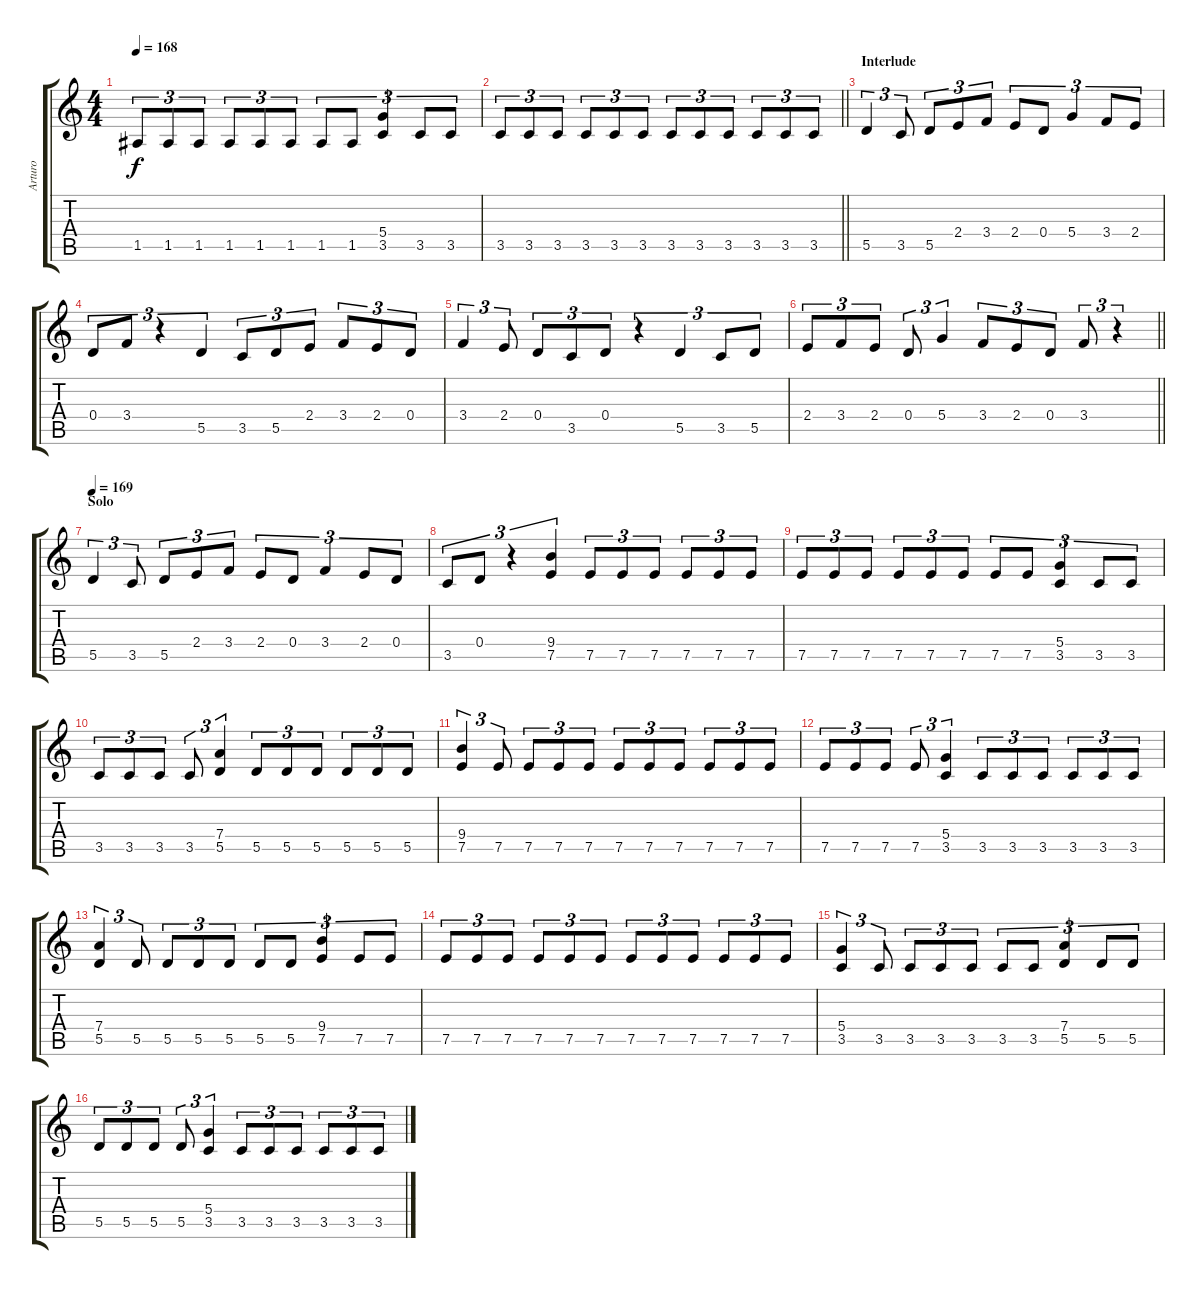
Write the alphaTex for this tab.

\track ("Arturo" "Arturo") {instrument distortionguitar}
\staff {score tabs}
\tuning (E4 B3 G3 D3 A2 E2) {hide}
\ts (4 4)
\tempo 168
\clef g2
\ks c
1.5.8{tu (3 2) dy f} 1.5.8{tu (3 2)} 1.5.8{tu (3 2)} 1.5.8{tu (3 2)} 1.5.8{tu (3 2)} 1.5.8{tu (3 2)} 1.5.8{tu (3 2)} 1.5.8{tu (3 2)} (5.4 3.5).4{tu (3 2)} 3.5.8{tu (3 2)} 3.5.8{tu (3 2)} |
\barLineRight lightlight
3.5.8{tu (3 2)} 3.5.8{tu (3 2)} 3.5.8{tu (3 2)} 3.5.8{tu (3 2)} 3.5.8{tu (3 2)} 3.5.8{tu (3 2)} 3.5.8{tu (3 2)} 3.5.8{tu (3 2)} 3.5.8{tu (3 2)} 3.5.8{tu (3 2)} 3.5.8{tu (3 2)} 3.5.8{tu (3 2)} |
\section ("" "Interlude")
5.5.4{tu (3 2)} 3.5.8{tu (3 2)} 5.5.8{tu (3 2)} 2.4.8{tu (3 2)} 3.4.8{tu (3 2)} 2.4.8{tu (3 2)} 0.4.8{tu (3 2)} 5.4.4{tu (3 2)} 3.4.8{tu (3 2)} 2.4.8{tu (3 2)} |
0.4.8{tu (3 2)} 3.4.8{tu (3 2)} r.4{tu (3 2)} 5.5.4{tu (3 2)} 3.5.8{tu (3 2)} 5.5.8{tu (3 2)} 2.4.8{tu (3 2)} 3.4.8{tu (3 2)} 2.4.8{tu (3 2)} 0.4.8{tu (3 2)} |
3.4.4{tu (3 2)} 2.4.8{tu (3 2)} 0.4.8{tu (3 2)} 3.5.8{tu (3 2)} 0.4.8{tu (3 2)} r.4{tu (3 2)} 5.5.4{tu (3 2)} 3.5.8{tu (3 2)} 5.5.8{tu (3 2)} |
\barLineRight lightlight
2.4.8{tu (3 2)} 3.4.8{tu (3 2)} 2.4.8{tu (3 2)} 0.4.8{tu (3 2)} 5.4.4{tu (3 2)} 3.4.8{tu (3 2)} 2.4.8{tu (3 2)} 0.4.8{tu (3 2)} 3.4.8{tu (3 2)} r.4{tu (3 2)} |
\section ("" "Solo")
\tempo 169
5.5.4{tu (3 2)} 3.5.8{tu (3 2)} 5.5.8{tu (3 2)} 2.4.8{tu (3 2)} 3.4.8{tu (3 2)} 2.4.8{tu (3 2)} 0.4.8{tu (3 2)} 3.4.4{tu (3 2)} 2.4.8{tu (3 2)} 0.4.8{tu (3 2)} |
3.5.8{tu (3 2)} 0.4.8{tu (3 2)} r.4{tu (3 2)} (9.4 7.5).4{tu (3 2)} 7.5.8{tu (3 2)} 7.5.8{tu (3 2)} 7.5.8{tu (3 2)} 7.5.8{tu (3 2)} 7.5.8{tu (3 2)} 7.5.8{tu (3 2)} |
7.5.8{tu (3 2)} 7.5.8{tu (3 2)} 7.5.8{tu (3 2)} 7.5.8{tu (3 2)} 7.5.8{tu (3 2)} 7.5.8{tu (3 2)} 7.5.8{tu (3 2)} 7.5.8{tu (3 2)} (5.4 3.5).4{tu (3 2)} 3.5.8{tu (3 2)} 3.5.8{tu (3 2)} |
3.5.8{tu (3 2)} 3.5.8{tu (3 2)} 3.5.8{tu (3 2)} 3.5.8{tu (3 2)} (7.4 5.5).4{tu (3 2)} 5.5.8{tu (3 2)} 5.5.8{tu (3 2)} 5.5.8{tu (3 2)} 5.5.8{tu (3 2)} 5.5.8{tu (3 2)} 5.5.8{tu (3 2)} |
(9.4 7.5).4{tu (3 2)} 7.5.8{tu (3 2)} 7.5.8{tu (3 2)} 7.5.8{tu (3 2)} 7.5.8{tu (3 2)} 7.5.8{tu (3 2)} 7.5.8{tu (3 2)} 7.5.8{tu (3 2)} 7.5.8{tu (3 2)} 7.5.8{tu (3 2)} 7.5.8{tu (3 2)} |
7.5.8{tu (3 2)} 7.5.8{tu (3 2)} 7.5.8{tu (3 2)} 7.5.8{tu (3 2)} (5.4 3.5).4{tu (3 2)} 3.5.8{tu (3 2)} 3.5.8{tu (3 2)} 3.5.8{tu (3 2)} 3.5.8{tu (3 2)} 3.5.8{tu (3 2)} 3.5.8{tu (3 2)} |
(7.4 5.5).4{tu (3 2)} 5.5.8{tu (3 2)} 5.5.8{tu (3 2)} 5.5.8{tu (3 2)} 5.5.8{tu (3 2)} 5.5.8{tu (3 2)} 5.5.8{tu (3 2)} (9.4 7.5).4{tu (3 2)} 7.5.8{tu (3 2)} 7.5.8{tu (3 2)} |
7.5.8{tu (3 2)} 7.5.8{tu (3 2)} 7.5.8{tu (3 2)} 7.5.8{tu (3 2)} 7.5.8{tu (3 2)} 7.5.8{tu (3 2)} 7.5.8{tu (3 2)} 7.5.8{tu (3 2)} 7.5.8{tu (3 2)} 7.5.8{tu (3 2)} 7.5.8{tu (3 2)} 7.5.8{tu (3 2)} |
(5.4 3.5).4{tu (3 2)} 3.5.8{tu (3 2)} 3.5.8{tu (3 2)} 3.5.8{tu (3 2)} 3.5.8{tu (3 2)} 3.5.8{tu (3 2)} 3.5.8{tu (3 2)} (7.4 5.5).4{tu (3 2)} 5.5.8{tu (3 2)} 5.5.8{tu (3 2)} |
5.5.8{tu (3 2)} 5.5.8{tu (3 2)} 5.5.8{tu (3 2)} 5.5.8{tu (3 2)} (5.4 3.5).4{tu (3 2)} 3.5.8{tu (3 2)} 3.5.8{tu (3 2)} 3.5.8{tu (3 2)} 3.5.8{tu (3 2)} 3.5.8{tu (3 2)} 3.5.8{tu (3 2)}
